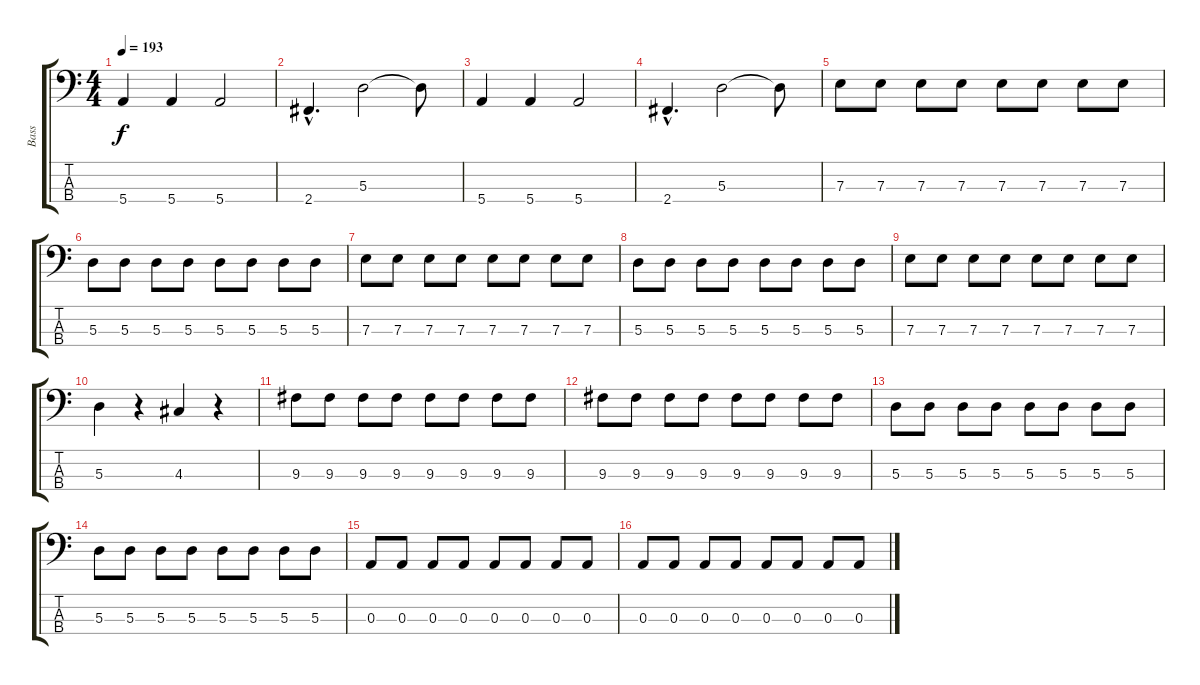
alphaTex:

\track ("Bass" "Bass") {instrument electricbasspick}
\staff {score tabs}
\tuning (G2 D2 A1 E1) {hide}
\ts (4 4)
\tempo 193
\clef f4
\ks c
5.4.4{dy f} 5.4.4 5.4.2 |
2.4{hac}.4{d} 5.3.2 5.3{t}.8 |
5.4.4 5.4.4 5.4.2 |
2.4{hac}.4{d} 5.3.2 5.3{t}.8 |
7.3.8 7.3.8 7.3.8 7.3.8 7.3.8 7.3.8 7.3.8 7.3.8 |
5.3.8 5.3.8 5.3.8 5.3.8 5.3.8 5.3.8 5.3.8 5.3.8 |
7.3.8 7.3.8 7.3.8 7.3.8 7.3.8 7.3.8 7.3.8 7.3.8 |
5.3.8 5.3.8 5.3.8 5.3.8 5.3.8 5.3.8 5.3.8 5.3.8 |
7.3.8 7.3.8 7.3.8 7.3.8 7.3.8 7.3.8 7.3.8 7.3.8 |
5.3.4 r.4 4.3.4 r.4 |
9.3.8 9.3.8 9.3.8 9.3.8 9.3.8 9.3.8 9.3.8 9.3.8 |
9.3.8 9.3.8 9.3.8 9.3.8 9.3.8 9.3.8 9.3.8 9.3.8 |
5.3.8 5.3.8 5.3.8 5.3.8 5.3.8 5.3.8 5.3.8 5.3.8 |
5.3.8 5.3.8 5.3.8 5.3.8 5.3.8 5.3.8 5.3.8 5.3.8 |
0.3.8 0.3.8 0.3.8 0.3.8 0.3.8 0.3.8 0.3.8 0.3.8 |
0.3.8 0.3.8 0.3.8 0.3.8 0.3.8 0.3.8 0.3.8 0.3.8
